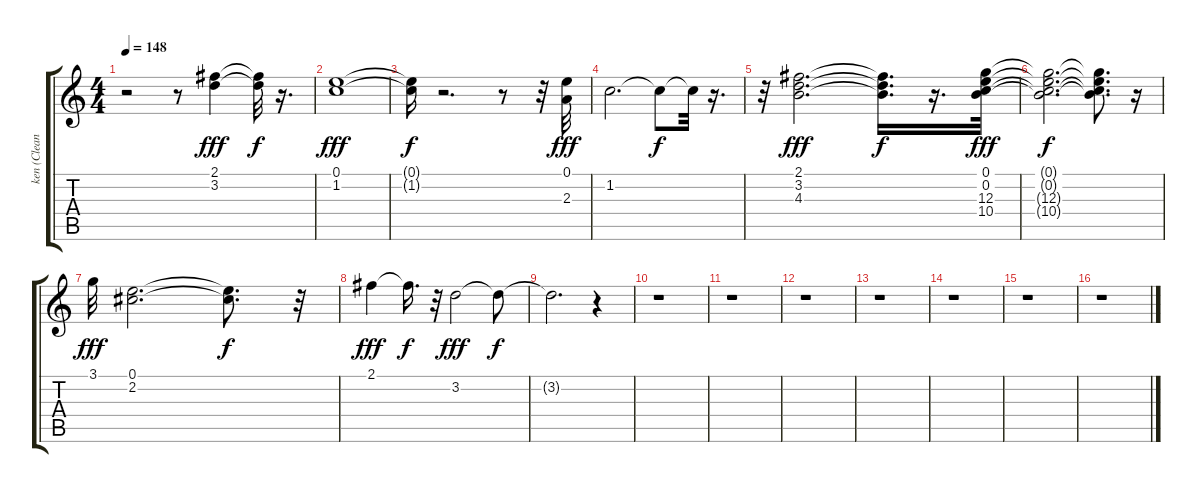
\track ("ken (Clean Guitar)" "ken (Clean") {instrument electricguitarclean}
\staff {score tabs}
\tuning (E4 B3 G3 D3 A2 E2) {hide}
\ts (4 4)
\tempo 148
\clef g2
\ks c
r.2{dy fff} r.8 (2.1 3.2).4 (2.1{t} 3.2{t}).32{dy f} r.16{d} |
(0.1 1.2).1{dy fff} |
(0.1{t} 1.2{t}).16{dy f} r.2{d} r.8 r.32 (0.1 2.3).32{dy fff} |
1.2.2{d} 1.2{t}.8{dy f} 1.2{t}.32 r.16{d} |
r.32 (2.1 3.2 4.3).2{d dy fff} (2.1{t} 3.2{t} 4.3{t}).16{d dy f} r.16{d} (0.1 0.2 12.3 10.4).32{dy fff} |
(0.1{t} 0.2{t} 12.3{t} 10.4{t}).2{d dy f} (0.1{t} 0.2{t} 12.3{t} 10.4{t}).8{d} r.16 |
3.1.32{dy fff} (0.1 2.2).2{d} (0.1{t} 2.2{t}).8{d dy f} r.32 |
2.1.4{dy fff} 2.1{t}.16{d dy f} r.32 3.2.2{dy fff} 3.2{t}.8{dy f} |
3.2{t}.2{d} r.4 |
r.1 |
r.1 |
r.1 |
r.1 |
r.1 |
r.1 |
r.1
